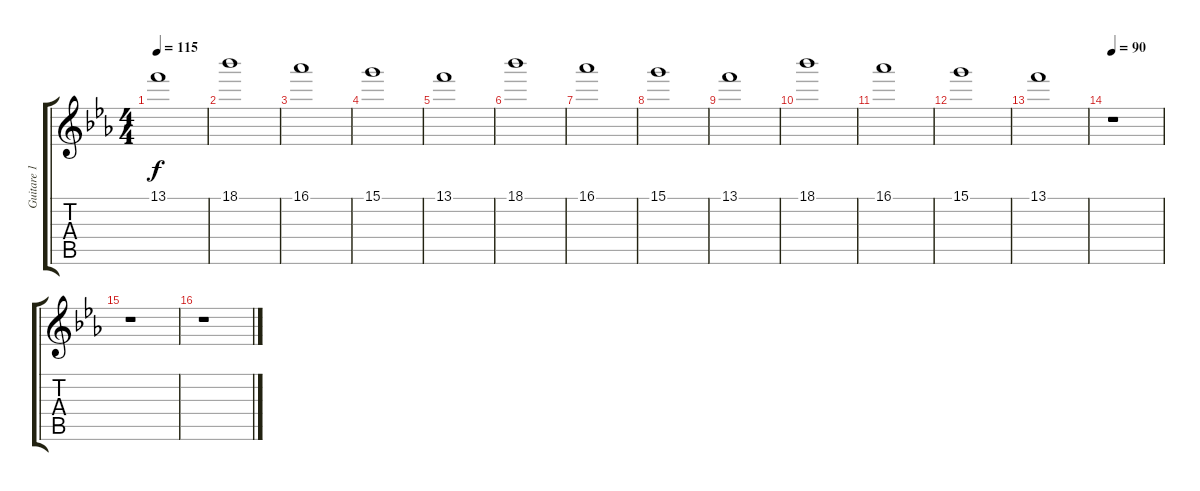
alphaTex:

\track ("Guitare 1" "Guitare 1") {instrument acousticguitarsteel}
\staff {score tabs}
\tuning (E4 B3 G3 D3 A2 E2) {hide}
\ts (4 4)
\tempo 115
\clef g2
\ks eb
13.1.1{dy f} |
18.1.1 |
16.1.1 |
15.1.1 |
13.1.1 |
18.1.1 |
16.1.1 |
15.1.1 |
13.1.1 |
18.1.1 |
16.1.1 |
15.1.1 |
13.1.1 |
\tempo 90
r.1 |
r.1 |
r.1
